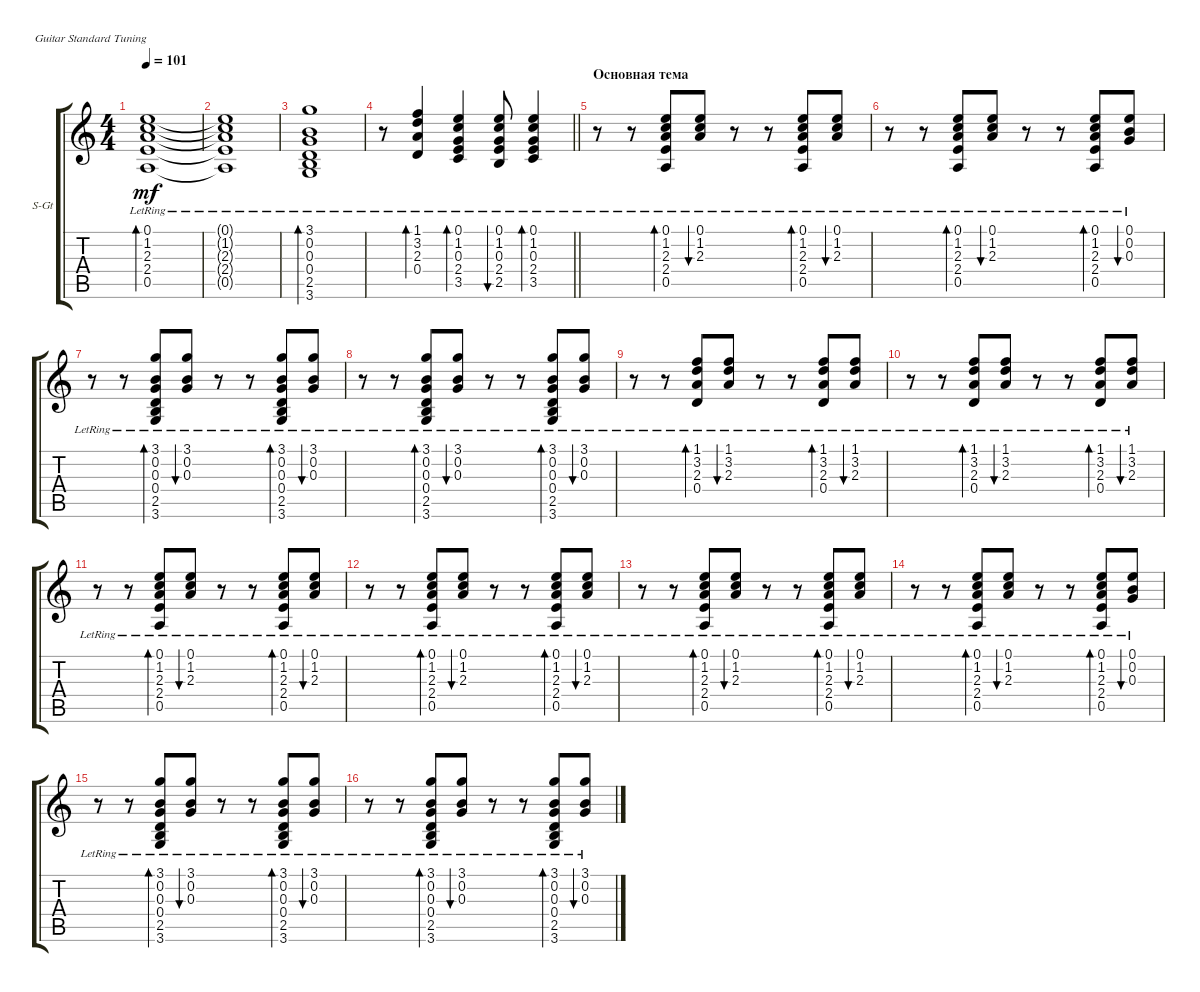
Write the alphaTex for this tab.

\bracketExtendMode groupsimilarinstruments
\firstSystemTrackNameOrientation horizontal
\otherSystemsTrackNameOrientation horizontal
\track ("акустика" "S-Gt") {instrument acousticguitarsteel}
\staff {score tabs}
\tuning (E4 B3 G3 D3 A2 E2)
\ts (4 4)
\tempo 101
\clef g2
\ks c
(0.1{lr} 1.2{lr} 2.3{lr} 2.4{lr} 0.5{lr}).1{bd 60 dy mf} |
(0.1{lr t} 1.2{lr t} 2.3{lr t} 2.4{lr t} 0.5{lr t}).1 |
(3.1{lr} 0.2{lr} 0.3{lr} 0.4{lr} 2.5{lr} 3.6).1{bd 60} |
\barLineRight lightlight
r.8 (1.1{lr} 3.2{lr} 2.3{lr} 0.4{lr}).4{bd 60} (0.1{lr} 1.2{lr} 0.3{lr} 2.4 3.5).4{bd 60} (0.1{lr} 1.2{lr} 0.3{lr} 2.4 2.5).8{bu 60} (0.1{lr} 1.2{lr} 0.3{lr} 2.4 3.5).4{bd 60} |
\section ("" "Основная тема")
r.8 r.8 (0.1{lr} 1.2{lr} 2.3{lr} 2.4{lr} 0.5{lr}).8{bd 60} (0.1{lr} 1.2{lr} 2.3{lr}).8{bu 60} r.8 r.8 (0.1{lr} 1.2{lr} 2.3{lr} 2.4{lr} 0.5{lr}).8{bd 60} (0.1{lr} 1.2{lr} 2.3{lr}).8{bu 60} |
r.8 r.8 (0.1{lr} 1.2{lr} 2.3{lr} 2.4{lr} 0.5{lr}).8{bd 60} (0.1{lr} 1.2{lr} 2.3{lr}).8{bu 60} r.8 r.8 (0.1{lr} 1.2{lr} 2.3{lr} 2.4{lr} 0.5{lr}).8{bd 60} (0.1{lr} 0.2{lr} 0.3{lr}).8{bu 60} |
r.8 r.8 (3.1{lr} 0.2{lr} 0.3{lr} 0.4{lr} 2.5{lr} 3.6).8{bd 60} (3.1{lr} 0.2{lr} 0.3{lr}).8{bu 60} r.8 r.8 (3.1{lr} 0.2{lr} 0.3{lr} 0.4{lr} 2.5{lr} 3.6).8{bd 60} (3.1{lr} 0.2{lr} 0.3{lr}).8{bu 60} |
r.8 r.8 (3.1{lr} 0.2{lr} 0.3{lr} 0.4{lr} 2.5{lr} 3.6).8{bd 60} (3.1{lr} 0.2{lr} 0.3{lr}).8{bu 60} r.8 r.8 (3.1{lr} 0.2{lr} 0.3{lr} 0.4{lr} 2.5{lr} 3.6).8{bd 60} (3.1{lr} 0.2{lr} 0.3{lr}).8{bu 60} |
r.8 r.8 (1.1{lr} 3.2{lr} 2.3{lr} 0.4{lr}).8{bd 60} (1.1{lr} 3.2{lr} 2.3{lr}).8{bu 60} r.8 r.8 (1.1{lr} 3.2{lr} 2.3{lr} 0.4{lr}).8{bd 60} (1.1{lr} 3.2{lr} 2.3{lr}).8{bu 60} |
r.8 r.8 (1.1{lr} 3.2{lr} 2.3{lr} 0.4{lr}).8{bd 60} (1.1{lr} 3.2{lr} 2.3{lr}).8{bu 60} r.8 r.8 (1.1{lr} 3.2{lr} 2.3{lr} 0.4{lr}).8{bd 60} (1.1{lr} 3.2{lr} 2.3{lr}).8{bu 60} |
r.8 r.8 (0.1{lr} 1.2{lr} 2.3{lr} 2.4{lr} 0.5{lr}).8{bd 60} (0.1{lr} 1.2{lr} 2.3{lr}).8{bu 60} r.8 r.8 (0.1{lr} 1.2{lr} 2.3{lr} 2.4{lr} 0.5{lr}).8{bd 60} (0.1{lr} 1.2{lr} 2.3{lr}).8{bu 60} |
r.8 r.8 (0.1{lr} 1.2{lr} 2.3{lr} 2.4{lr} 0.5{lr}).8{bd 60} (0.1{lr} 1.2{lr} 2.3{lr}).8{bu 60} r.8 r.8 (0.1{lr} 1.2{lr} 2.3{lr} 2.4{lr} 0.5{lr}).8{bd 60} (0.1{lr} 1.2{lr} 2.3{lr}).8{bu 60} |
r.8 r.8 (0.1{lr} 1.2{lr} 2.3{lr} 2.4{lr} 0.5{lr}).8{bd 60} (0.1{lr} 1.2{lr} 2.3{lr}).8{bu 60} r.8 r.8 (0.1{lr} 1.2{lr} 2.3{lr} 2.4{lr} 0.5{lr}).8{bd 60} (0.1{lr} 1.2{lr} 2.3{lr}).8{bu 60} |
r.8 r.8 (0.1{lr} 1.2{lr} 2.3{lr} 2.4{lr} 0.5{lr}).8{bd 60} (0.1{lr} 1.2{lr} 2.3{lr}).8{bu 60} r.8 r.8 (0.1{lr} 1.2{lr} 2.3{lr} 2.4{lr} 0.5{lr}).8{bd 60} (0.1{lr} 0.2{lr} 0.3{lr}).8{bu 60} |
r.8 r.8 (3.1{lr} 0.2{lr} 0.3{lr} 0.4{lr} 2.5{lr} 3.6).8{bd 60} (3.1{lr} 0.2{lr} 0.3{lr}).8{bu 60} r.8 r.8 (3.1{lr} 0.2{lr} 0.3{lr} 0.4{lr} 2.5{lr} 3.6).8{bd 60} (3.1{lr} 0.2{lr} 0.3{lr}).8{bu 60} |
r.8 r.8 (3.1{lr} 0.2{lr} 0.3{lr} 0.4{lr} 2.5{lr} 3.6).8{bd 60} (3.1{lr} 0.2{lr} 0.3{lr}).8{bu 60} r.8 r.8 (3.1{lr} 0.2{lr} 0.3{lr} 0.4{lr} 2.5{lr} 3.6).8{bd 60} (3.1{lr} 0.2{lr} 0.3{lr}).8{bu 60}
